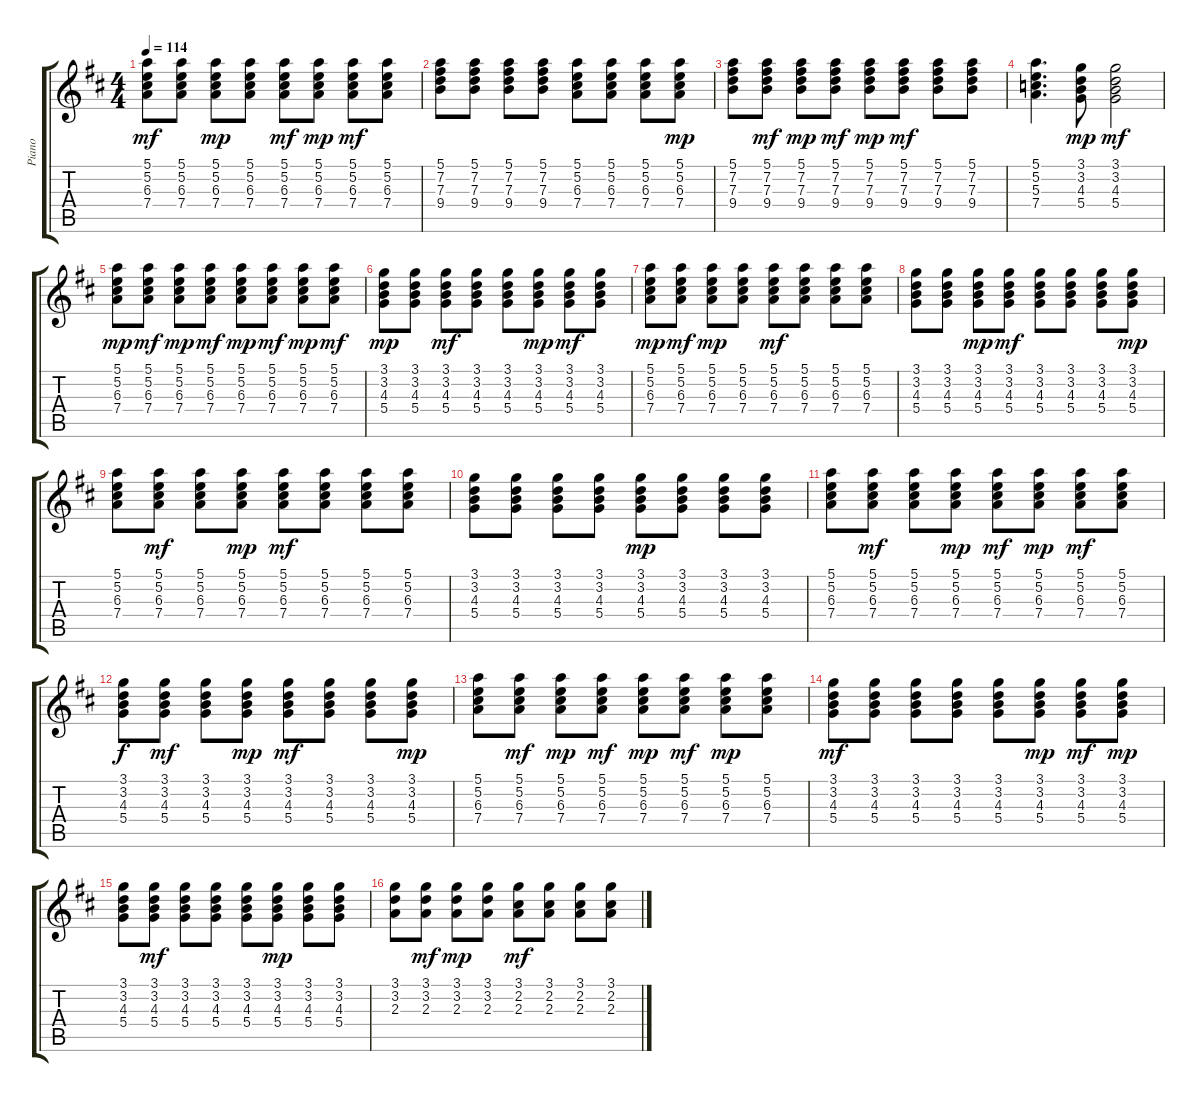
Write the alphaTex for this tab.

\track ("Piano" "Piano") {instrument electricguitarjazz}
\staff {score tabs}
\tuning (E4 B3 G3 D3 A2 E2) {hide}
\ts (4 4)
\tempo 114
\clef g2
\ks d
(5.1 5.2 6.3 7.4).8{dy mf} (5.1 5.2 6.3 7.4).8 (5.1 5.2 6.3 7.4).8{dy mp} (5.1 5.2 6.3 7.4).8 (5.1 5.2 6.3 7.4).8{dy mf} (5.1 5.2 6.3 7.4).8{dy mp} (5.1 5.2 6.3 7.4).8{dy mf} (5.1 5.2 6.3 7.4).8 |
(5.1 7.2 7.3 9.4).8 (5.1 7.2 7.3 9.4).8 (5.1 7.2 7.3 9.4).8 (5.1 7.2 7.3 9.4).8 (5.1 5.2 6.3 7.4).8 (5.1 5.2 6.3 7.4).8 (5.1 5.2 6.3 7.4).8 (5.1 5.2 6.3 7.4).8{dy mp} |
(5.1 7.2 7.3 9.4).8 (5.1 7.2 7.3 9.4).8{dy mf} (5.1 7.2 7.3 9.4).8{dy mp} (5.1 7.2 7.3 9.4).8{dy mf} (5.1 7.2 7.3 9.4).8{dy mp} (5.1 7.2 7.3 9.4).8{dy mf} (5.1 7.2 7.3 9.4).8 (5.1 7.2 7.3 9.4).8 |
(5.1 5.2 5.3 7.4).4{d} (3.1 3.2 4.3 5.4).8{dy mp} (3.1 3.2 4.3 5.4).2{dy mf} |
(5.1 5.2 6.3 7.4).8{dy mp} (5.1 5.2 6.3 7.4).8{dy mf} (5.1 5.2 6.3 7.4).8{dy mp} (5.1 5.2 6.3 7.4).8{dy mf} (5.1 5.2 6.3 7.4).8{dy mp} (5.1 5.2 6.3 7.4).8{dy mf} (5.1 5.2 6.3 7.4).8{dy mp} (5.1 5.2 6.3 7.4).8{dy mf} |
(3.1 3.2 4.3 5.4).8{dy mp} (3.1 3.2 4.3 5.4).8 (3.1 3.2 4.3 5.4).8{dy mf} (3.1 3.2 4.3 5.4).8 (3.1 3.2 4.3 5.4).8 (3.1 3.2 4.3 5.4).8{dy mp} (3.1 3.2 4.3 5.4).8{dy mf} (3.1 3.2 4.3 5.4).8 |
(5.1 5.2 6.3 7.4).8{dy mp} (5.1 5.2 6.3 7.4).8{dy mf} (5.1 5.2 6.3 7.4).8{dy mp} (5.1 5.2 6.3 7.4).8 (5.1 5.2 6.3 7.4).8{dy mf} (5.1 5.2 6.3 7.4).8 (5.1 5.2 6.3 7.4).8 (5.1 5.2 6.3 7.4).8 |
(3.1 3.2 4.3 5.4).8 (3.1 3.2 4.3 5.4).8 (3.1 3.2 4.3 5.4).8{dy mp} (3.1 3.2 4.3 5.4).8{dy mf} (3.1 3.2 4.3 5.4).8 (3.1 3.2 4.3 5.4).8 (3.1 3.2 4.3 5.4).8 (3.1 3.2 4.3 5.4).8{dy mp} |
(5.1 5.2 6.3 7.4).8 (5.1 5.2 6.3 7.4).8{dy mf} (5.1 5.2 6.3 7.4).8 (5.1 5.2 6.3 7.4).8{dy mp} (5.1 5.2 6.3 7.4).8{dy mf} (5.1 5.2 6.3 7.4).8 (5.1 5.2 6.3 7.4).8 (5.1 5.2 6.3 7.4).8 |
(3.1 3.2 4.3 5.4).8 (3.1 3.2 4.3 5.4).8 (3.1 3.2 4.3 5.4).8 (3.1 3.2 4.3 5.4).8 (3.1 3.2 4.3 5.4).8{dy mp} (3.1 3.2 4.3 5.4).8 (3.1 3.2 4.3 5.4).8 (3.1 3.2 4.3 5.4).8 |
(5.1 5.2 6.3 7.4).8 (5.1 5.2 6.3 7.4).8{dy mf} (5.1 5.2 6.3 7.4).8 (5.1 5.2 6.3 7.4).8{dy mp} (5.1 5.2 6.3 7.4).8{dy mf} (5.1 5.2 6.3 7.4).8{dy mp} (5.1 5.2 6.3 7.4).8{dy mf} (5.1 5.2 6.3 7.4).8 |
(3.1 3.2 4.3 5.4).8{dy f} (3.1 3.2 4.3 5.4).8{dy mf} (3.1 3.2 4.3 5.4).8 (3.1 3.2 4.3 5.4).8{dy mp} (3.1 3.2 4.3 5.4).8{dy mf} (3.1 3.2 4.3 5.4).8 (3.1 3.2 4.3 5.4).8 (3.1 3.2 4.3 5.4).8{dy mp} |
(5.1 5.2 6.3 7.4).8 (5.1 5.2 6.3 7.4).8{dy mf} (5.1 5.2 6.3 7.4).8{dy mp} (5.1 5.2 6.3 7.4).8{dy mf} (5.1 5.2 6.3 7.4).8{dy mp} (5.1 5.2 6.3 7.4).8{dy mf} (5.1 5.2 6.3 7.4).8{dy mp} (5.1 5.2 6.3 7.4).8 |
(3.1 3.2 4.3 5.4).8{dy mf} (3.1 3.2 4.3 5.4).8 (3.1 3.2 4.3 5.4).8 (3.1 3.2 4.3 5.4).8 (3.1 3.2 4.3 5.4).8 (3.1 3.2 4.3 5.4).8{dy mp} (3.1 3.2 4.3 5.4).8{dy mf} (3.1 3.2 4.3 5.4).8{dy mp} |
(3.1 3.2 4.3 5.4).8 (3.1 3.2 4.3 5.4).8{dy mf} (3.1 3.2 4.3 5.4).8 (3.1 3.2 4.3 5.4).8 (3.1 3.2 4.3 5.4).8 (3.1 3.2 4.3 5.4).8{dy mp} (3.1 3.2 4.3 5.4).8 (3.1 3.2 4.3 5.4).8 |
(3.1 3.2 2.3).8 (3.1 3.2 2.3).8{dy mf} (3.1 3.2 2.3).8{dy mp} (3.1 3.2 2.3).8 (3.1 2.2 2.3).8{dy mf} (3.1 2.2 2.3).8 (3.1 2.2 2.3).8 (3.1 2.2 2.3).8
